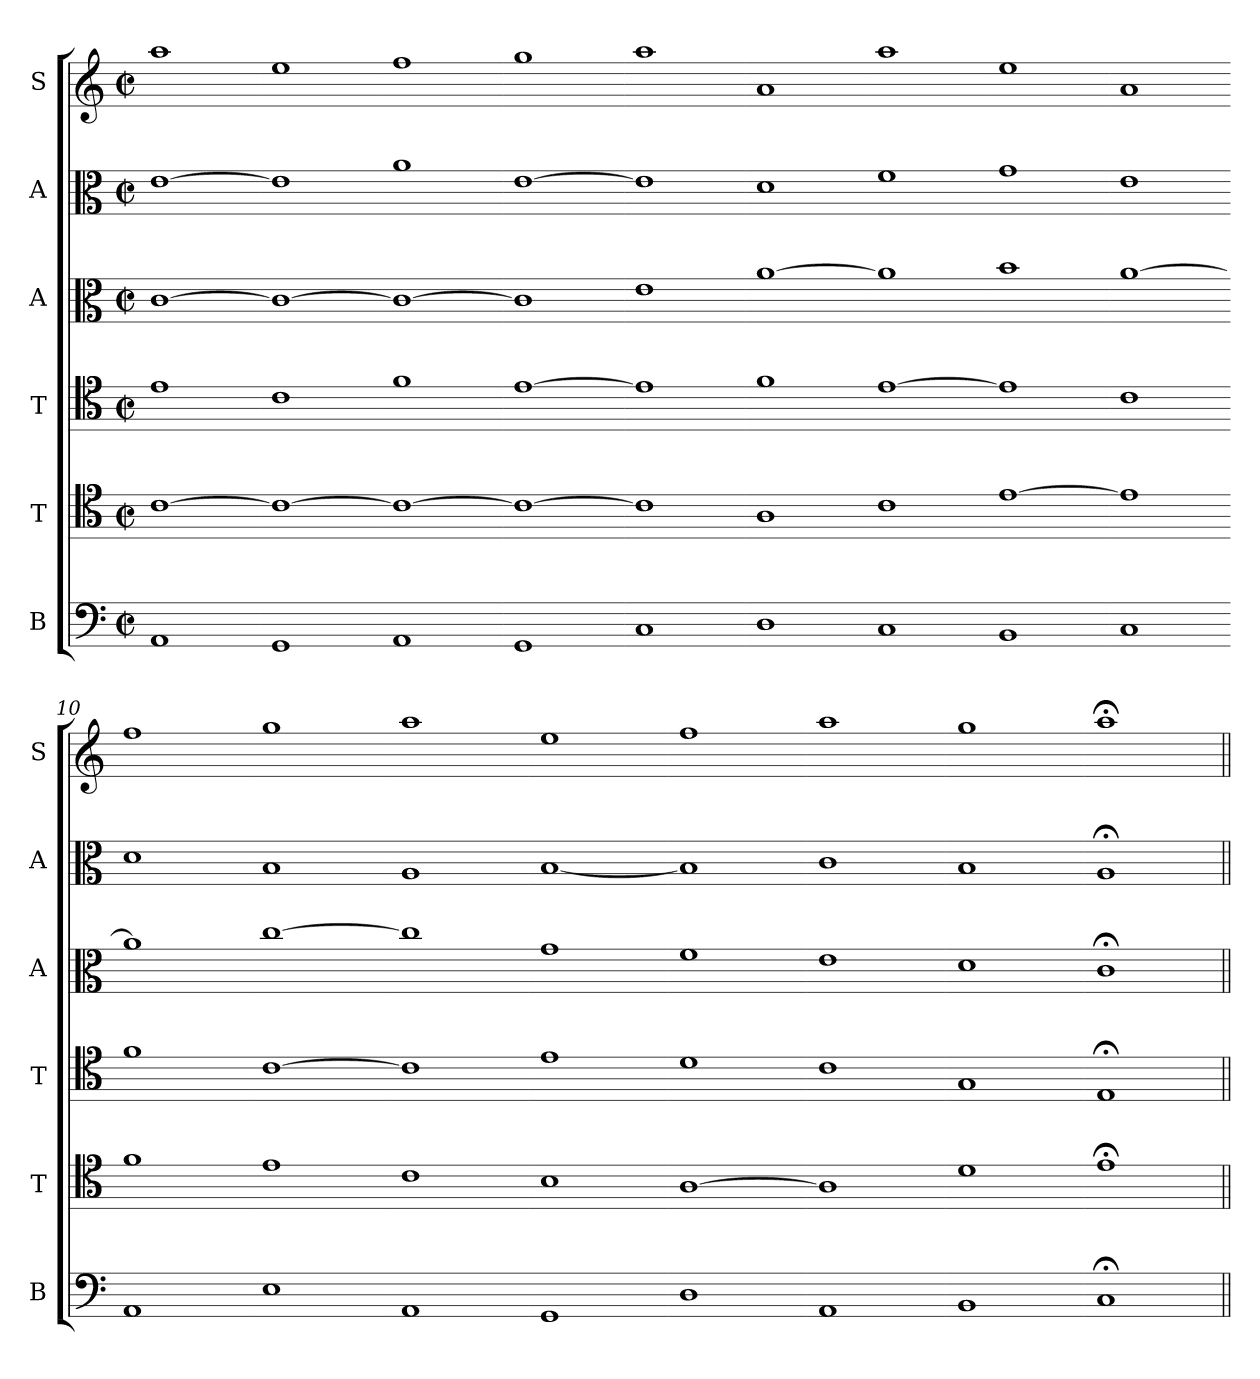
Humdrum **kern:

**kern	**kern	**kern	**kern	**kern	**kern
*part6	*part5	*part4	*part3	*part2	*part1
*staff6	*staff5	*staff4	*staff3	*staff2	*staff1
*I"B	*I"T	*I"T	*I"A	*I"A	*I"S
*I'B	*I'T	*I'T	*I'A	*I'A	*I'S
*clefF4	*clefC4	*clefC4	*clefC3	*clefC3	*clefG2
*k[]	*k[]	*k[]	*k[]	*k[]	*k[]
*M2/2	*M2/2	*M2/2	*M2/2	*M2/2	*M2/2
*met(c|)	*met(c|)	*met(c|)	*met(c|)	*met(c|)	*met(c|)
*MM208	*MM208	*MM208	*MM208	*MM208	*MM208
=1	=1	=1	=1	=1	=1
1AA	[1c	1e	[1c	[1e	1aa
=2-	=2-	=2-	=2-	=2-	=2-
1GG	1c_	1c	1c_	1e]	1ee
=3-	=3-	=3-	=3-	=3-	=3-
1AA	1c_	1f	1c_	1a	1ff
=4-	=4-	=4-	=4-	=4-	=4-
1GG	1c_	[1e	1c]	[1e	1gg
=5-	=5-	=5-	=5-	=5-	=5-
1C	1c]	1e]	1e	1e]	1aa
=6-	=6-	=6-	=6-	=6-	=6-
1D	1A	1f	[1a	1d	1a
=7-	=7-	=7-	=7-	=7-	=7-
1C	1c	[1e	1a]	1f	1aa
=8-	=8-	=8-	=8-	=8-	=8-
1BB	[1e	1e]	1b	1g	1ee
=9-	=9-	=9-	=9-	=9-	=9-
1C	1e]	1c	[1a	1e	1a
=10-	=10-	=10-	=10-	=10-	=10-
1AA	1f	1f	1a]	1d	1ff
=11-	=11-	=11-	=11-	=11-	=11-
1E	1e	[1c	[1cc	1B	1gg
=12-	=12-	=12-	=12-	=12-	=12-
1AA	1c	1c]	1cc]	1A	1aa
=13-	=13-	=13-	=13-	=13-	=13-
1GG	1B	1e	1g	[1B	1ee
=14-	=14-	=14-	=14-	=14-	=14-
1D	[1A	1d	1f	1B]	1ff
=15-	=15-	=15-	=15-	=15-	=15-
1AA	1A]	1c	1e	1c	1aa
=16-	=16-	=16-	=16-	=16-	=16-
1BB	1d	1G	1d	1B	1gg
=17-	=17-	=17-	=17-	=17-	=17-
1C;<	1e;<	1E;<	1c;<	1A;	1aa;<
=||	=||	=||	=||	=||	=||
*-	*-	*-	*-	*-	*-
